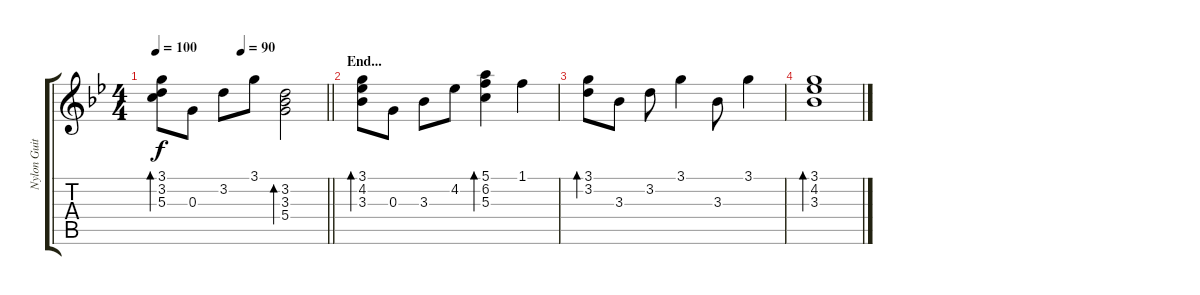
\track ("Nylon Guitar" "Nylon Guit") {instrument acousticguitarnylon}
\staff {score tabs}
\tuning (E4 B3 G3 D3 A2 D2) {hide}
\ts (4 4)
\tempo 100
\tempo (90 0.5)
\clef g2
\barLineRight lightlight
\ks bb
(3.1 3.2 5.3).8{bd 60 dy f} 0.3.8 3.2.8 3.1.8 (3.2 3.3 5.4).2{bd 60} |
\section ("" "End...")
(3.1 4.2 3.3).8{bd 60} 0.3.8 3.3.8 4.2.8 (5.1 6.2 5.3).4{bd 60} 1.1.4 |
(3.1 3.2).8{bd 60} 3.3.8 3.2.8 3.1.4 3.3.8 3.1.4 |
(3.1 4.2 3.3).1{bd 60}
